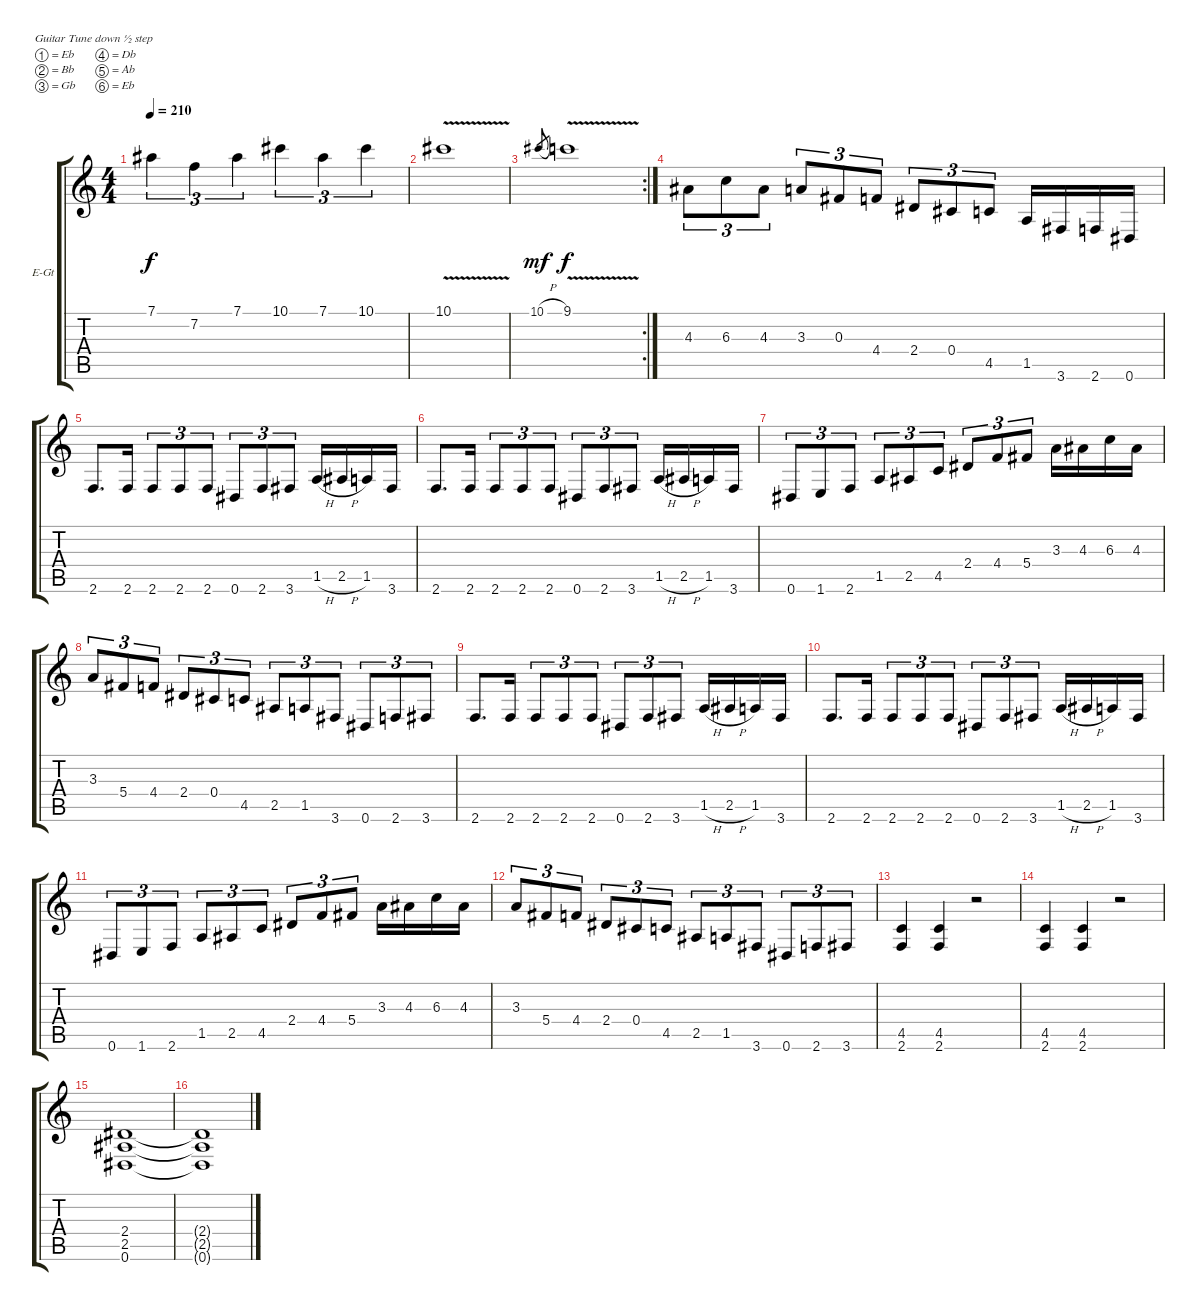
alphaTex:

\bracketExtendMode groupsimilarinstruments
\firstSystemTrackNameOrientation horizontal
\otherSystemsTrackNameOrientation horizontal
\track ("Malmsteen Líder 2" "E-Gt") {instrument distortionguitar}
\staff {score tabs}
\tuning (Eb4 Bb3 Gb3 Db3 Ab2 Eb2)
\ts (4 4)
\tempo 210
\clef g2
\ks c
7.1.4{tu (3 2) dy f} 7.2.4{tu (3 2)} 7.1.4{tu (3 2)} 10.1.4{tu (3 2)} 7.1.4{tu (3 2)} 10.1.4{tu (3 2)} |
10.1{v}.1 |
\rc 2
10.1{h}.8{gr dy mf} 9.1{v}.1{dy f} |
4.3.8{tu (3 2)} 6.3.8{tu (3 2)} 4.3.8{tu (3 2)} 3.3.8{tu (3 2)} 0.3.8{tu (3 2)} 4.4.8{tu (3 2)} 2.4.8{tu (3 2)} 0.4.8{tu (3 2)} 4.5.8{tu (3 2)} 1.5.16 3.6.16 2.6.16 0.6.16 |
2.6.8{d} 2.6.16 2.6.8{tu (3 2)} 2.6.8{tu (3 2)} 2.6.8{tu (3 2)} 0.6.8{tu (3 2)} 2.6.8{tu (3 2)} 3.6.8{tu (3 2)} 1.5{h}.16 2.5{h}.16 1.5.16 3.6.16 |
2.6.8{d} 2.6.16 2.6.8{tu (3 2)} 2.6.8{tu (3 2)} 2.6.8{tu (3 2)} 0.6.8{tu (3 2)} 2.6.8{tu (3 2)} 3.6.8{tu (3 2)} 1.5{h}.16 2.5{h}.16 1.5.16 3.6.16 |
0.6.8{tu (3 2)} 1.6.8{tu (3 2)} 2.6.8{tu (3 2)} 1.5.8{tu (3 2)} 2.5.8{tu (3 2)} 4.5.8{tu (3 2)} 2.4.8{tu (3 2)} 4.4.8{tu (3 2)} 5.4.8{tu (3 2)} 3.3.16 4.3.16 6.3.16 4.3.16 |
3.3.8{tu (3 2)} 5.4.8{tu (3 2)} 4.4.8{tu (3 2)} 2.4.8{tu (3 2)} 0.4.8{tu (3 2)} 4.5.8{tu (3 2)} 2.5.8{tu (3 2)} 1.5.8{tu (3 2)} 3.6.8{tu (3 2)} 0.6.8{tu (3 2)} 2.6.8{tu (3 2)} 3.6.8{tu (3 2)} |
2.6.8{d} 2.6.16 2.6.8{tu (3 2)} 2.6.8{tu (3 2)} 2.6.8{tu (3 2)} 0.6.8{tu (3 2)} 2.6.8{tu (3 2)} 3.6.8{tu (3 2)} 1.5{h}.16 2.5{h}.16 1.5.16 3.6.16 |
2.6.8{d} 2.6.16 2.6.8{tu (3 2)} 2.6.8{tu (3 2)} 2.6.8{tu (3 2)} 0.6.8{tu (3 2)} 2.6.8{tu (3 2)} 3.6.8{tu (3 2)} 1.5{h}.16 2.5{h}.16 1.5.16 3.6.16 |
0.6.8{tu (3 2)} 1.6.8{tu (3 2)} 2.6.8{tu (3 2)} 1.5.8{tu (3 2)} 2.5.8{tu (3 2)} 4.5.8{tu (3 2)} 2.4.8{tu (3 2)} 4.4.8{tu (3 2)} 5.4.8{tu (3 2)} 3.3.16 4.3.16 6.3.16 4.3.16 |
3.3.8{tu (3 2)} 5.4.8{tu (3 2)} 4.4.8{tu (3 2)} 2.4.8{tu (3 2)} 0.4.8{tu (3 2)} 4.5.8{tu (3 2)} 2.5.8{tu (3 2)} 1.5.8{tu (3 2)} 3.6.8{tu (3 2)} 0.6.8{tu (3 2)} 2.6.8{tu (3 2)} 3.6.8{tu (3 2)} |
(4.5 2.6).4 (4.5 2.6).4 r.2 |
(4.5 2.6).4 (4.5 2.6).4 r.2 |
(2.4 2.5 0.6).1 |
(2.4{t} 2.5{t} 0.6{t}).1
